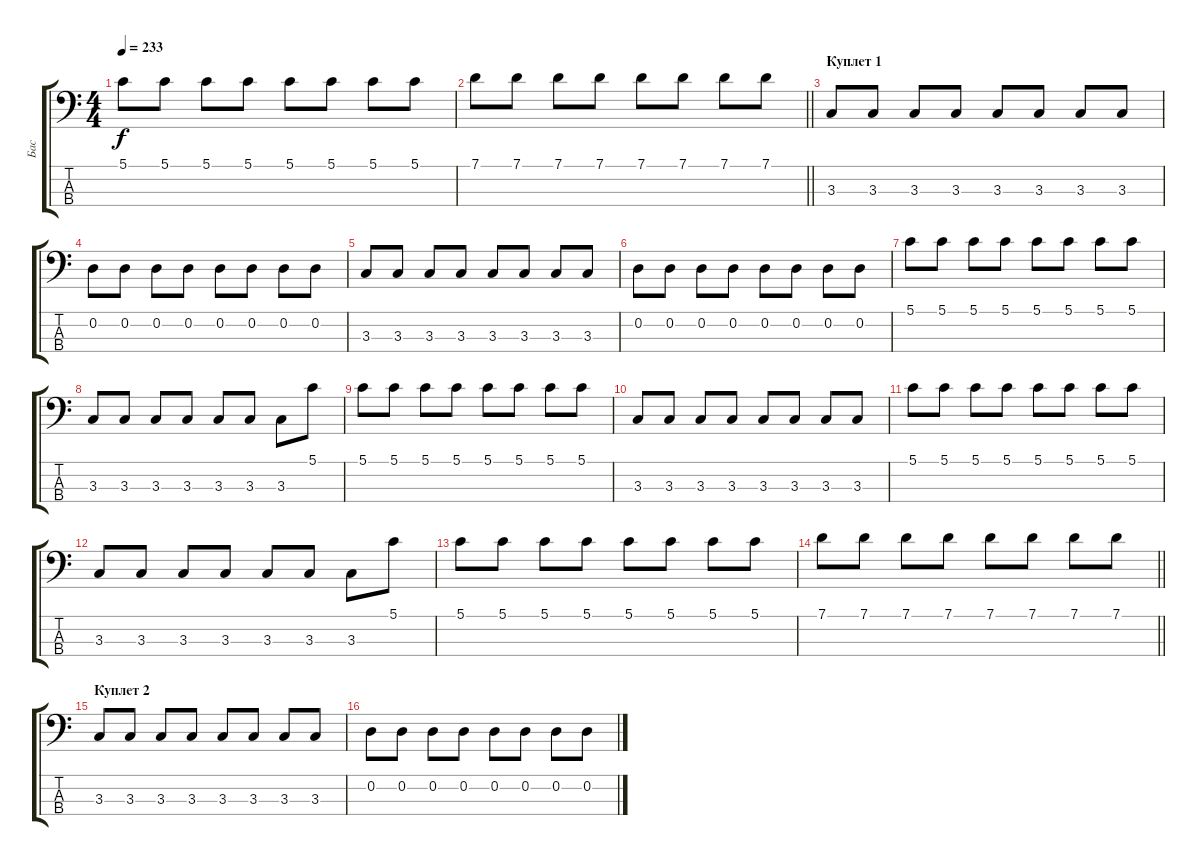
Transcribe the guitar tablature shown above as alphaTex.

\track ("Бас" "Бас") {instrument electricbassfinger}
\staff {score tabs}
\tuning (G2 D2 A1 E1) {hide}
\ts (4 4)
\tempo 233
\clef f4
\ks c
5.1.8{dy f} 5.1.8 5.1.8 5.1.8 5.1.8 5.1.8 5.1.8 5.1.8 |
\barLineRight lightlight
7.1.8 7.1.8 7.1.8 7.1.8 7.1.8 7.1.8 7.1.8 7.1.8 |
\section ("" "Куплет 1")
3.3.8 3.3.8 3.3.8 3.3.8 3.3.8 3.3.8 3.3.8 3.3.8 |
0.2.8 0.2.8 0.2.8 0.2.8 0.2.8 0.2.8 0.2.8 0.2.8 |
3.3.8 3.3.8 3.3.8 3.3.8 3.3.8 3.3.8 3.3.8 3.3.8 |
0.2.8 0.2.8 0.2.8 0.2.8 0.2.8 0.2.8 0.2.8 0.2.8 |
5.1.8 5.1.8 5.1.8 5.1.8 5.1.8 5.1.8 5.1.8 5.1.8 |
3.3.8 3.3.8 3.3.8 3.3.8 3.3.8 3.3.8 3.3.8 5.1.8 |
5.1.8 5.1.8 5.1.8 5.1.8 5.1.8 5.1.8 5.1.8 5.1.8 |
3.3.8 3.3.8 3.3.8 3.3.8 3.3.8 3.3.8 3.3.8 3.3.8 |
5.1.8 5.1.8 5.1.8 5.1.8 5.1.8 5.1.8 5.1.8 5.1.8 |
3.3.8 3.3.8 3.3.8 3.3.8 3.3.8 3.3.8 3.3.8 5.1.8 |
5.1.8 5.1.8 5.1.8 5.1.8 5.1.8 5.1.8 5.1.8 5.1.8 |
\barLineRight lightlight
7.1.8 7.1.8 7.1.8 7.1.8 7.1.8 7.1.8 7.1.8 7.1.8 |
\section ("" "Куплет 2")
3.3.8 3.3.8 3.3.8 3.3.8 3.3.8 3.3.8 3.3.8 3.3.8 |
0.2.8 0.2.8 0.2.8 0.2.8 0.2.8 0.2.8 0.2.8 0.2.8
